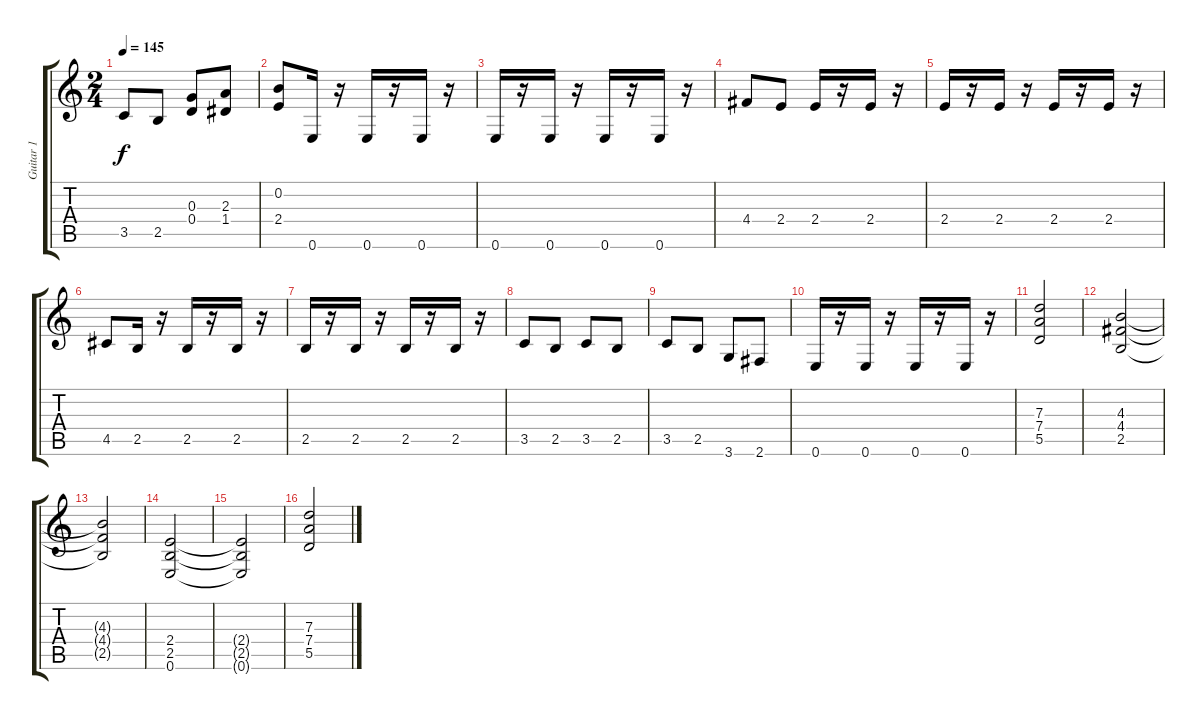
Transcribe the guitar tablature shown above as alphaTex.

\track ("Guitar 1" "Guitar 1") {instrument distortionguitar}
\staff {score tabs}
\tuning (E4 B3 G3 D3 A2 E2) {hide}
\ts (2 4)
\tempo 145
\clef g2
\ks c
3.5.8{dy f} 2.5.8 (0.3 0.4).8 (2.3 1.4).8 |
(0.2 2.4).8 0.6.16 r.16 0.6.16 r.16 0.6.16 r.16 |
0.6.16 r.16 0.6.16 r.16 0.6.16 r.16 0.6.16 r.16 |
4.4.8 2.4.8 2.4.16 r.16 2.4.16 r.16 |
2.4.16 r.16 2.4.16 r.16 2.4.16 r.16 2.4.16 r.16 |
4.5.8 2.5.16 r.16 2.5.16 r.16 2.5.16 r.16 |
2.5.16 r.16 2.5.16 r.16 2.5.16 r.16 2.5.16 r.16 |
3.5.8 2.5.8 3.5.8 2.5.8 |
3.5.8 2.5.8 3.6.8 2.6.8 |
0.6.16 r.16 0.6.16 r.16 0.6.16 r.16 0.6.16 r.16 |
(7.3 7.4 5.5).2 |
(4.3 4.4 2.5).2 |
(4.3{t} 4.4{t} 2.5{t}).2 |
(2.4 2.5 0.6).2 |
(2.4{t} 2.5{t} 0.6{t}).2 |
(7.3 7.4 5.5).2
